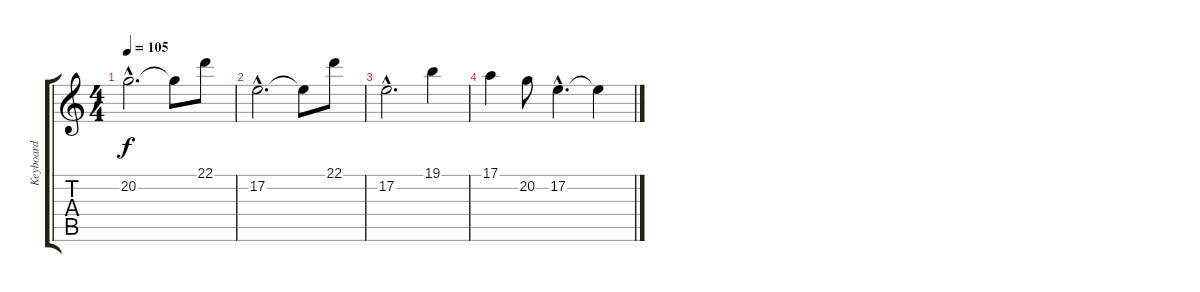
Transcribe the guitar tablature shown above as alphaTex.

\track ("Keyboard" "Keyboard") {instrument piccolo}
\staff {score tabs}
\tuning (E4 B3 G3 D3 A2 E2) {hide}
\ts (4 4)
\tempo 105
\clef g2
\ks c
20.2{hac}.2{d dy f} 20.2{t}.8 22.1.8 |
17.2{hac}.2{d} 17.2{t}.8 22.1.8 |
17.2{hac}.2{d} 19.1.4 |
17.1.4 20.2.8 17.2{hac}.4{d} 17.2{t}.4
